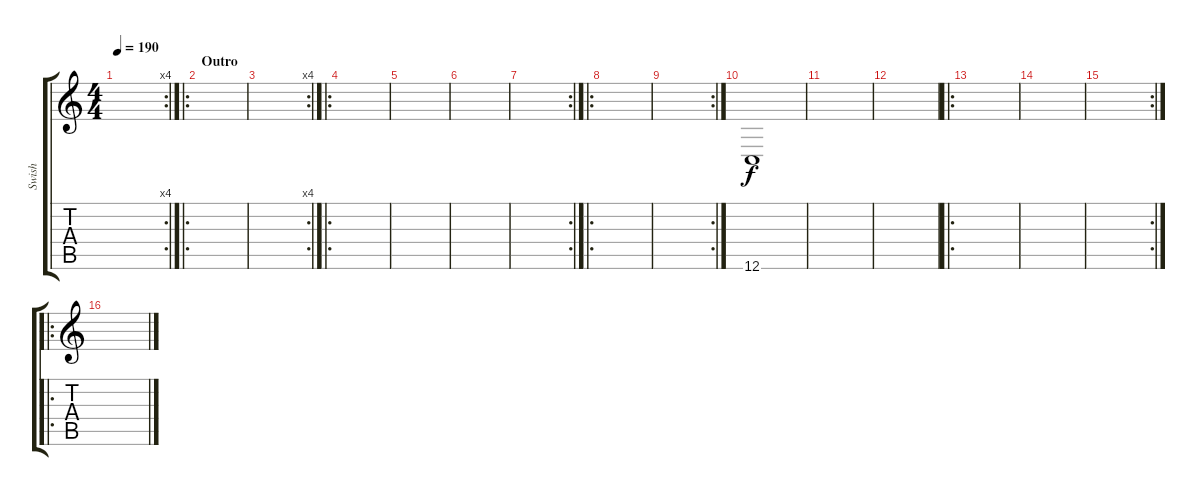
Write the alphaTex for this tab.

\track ("Swish" "Swish") {instrument reversecymbal}
\staff {score tabs}
\tuning (D4 A3 F3 C3 G2 C2) {hide}
\rc 4
\ts (4 4)
\tempo 190
\clef g2
\ks c
|
\ro
\section ("" "Outro")
|
\rc 4
|
\ro
|
|
|
\rc 2
|
\ro
|
\rc 2
|
12.6.1 |
|
|
\ro
|
|
\rc 2
|
\ro
